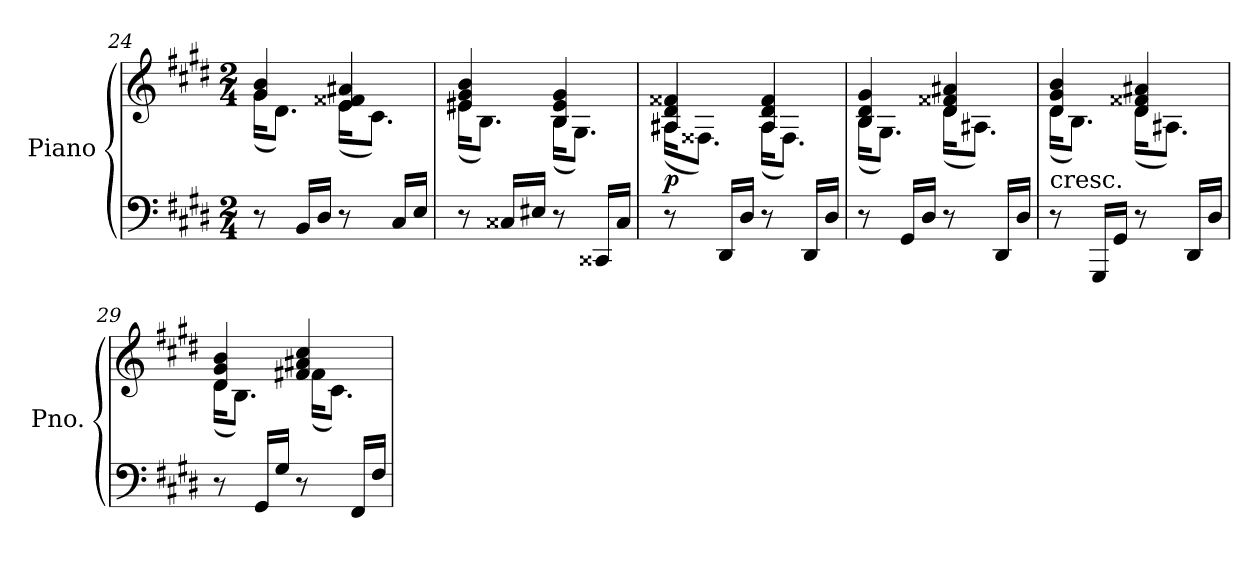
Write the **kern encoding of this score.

**kern	**kern	**dynam
*part1	*part1	*part1
*staff2	*staff1	*staff1/2
*I"Piano	*	*
*I'Pno.	*	*
*clefF4	*clefG2	*
*k[f#c#g#d#]	*k[f#c#g#d#]	*
*E:	*E:	*
*M2/4	*M2/4	*
=24	=24	=24
*	*^	*
8r	4g#/ 4b/	(16g#\KL	.
.	.	8.d#\J)	.
16BB/LL	.	.	.
16D#/JJ	.	.	.
8r	4e/ 4f##X/ 4a#X/	(16e\KL	.
.	.	8.c#\J)	.
16C#/LL	.	.	.
16E/JJ	.	.	.
=25	=25	=25	=25
8r	4e#X/ 4g#/ 4b/	(16e#\KL	.
.	.	8.B\J)	.
16C##X/LL	.	.	.
16E#X/JJ	.	.	.
8r	4B/ 4e#/ 4g#/	(16B\KL	.
.	.	8.G#\J)	.
16CC##X/LL	.	.	.
16C##/JJ	.	.	.
=26	=26	=26	=26
!	!	!	!LO:DY:b
8r	4A#X/ 4d#/ 4f##X/	(16A#\KL	p
.	.	8.F##X\J)	.
16DD#/LL	.	.	.
16D#/JJ	.	.	.
8r	4A#/ 4d#/ 4f##/	(16A#\KL	.
.	.	8.F##\J)	.
16DD#/LL	.	.	.
16D#/JJ	.	.	.
!!LO:LB:g=z	!!
=27	=27	=27	=27
8r	4B/ 4d#/ 4g#/	(16B\KL	.
.	.	8.G#\J)	.
16GG#/LL	.	.	.
16D#/JJ	.	.	.
8r	4d#/ 4f##X/ 4a#X/	(16d#\KL	.
.	.	8.A#X\J)	.
16DD#/LL	.	.	.
16D#/JJ	.	.	.
=28	=28	=28	=28
!LO:TX:a:t=cresc.	!	!	!
8r	4d#/ 4g#/ 4b/	(16d#\KL	.
.	.	8.B\J)	.
16GGG#/LL	.	.	.
16GG#/JJ	.	.	.
8r	4d#/ 4f##X/ 4a#X/	(16d#\KL	.
.	.	8.A#X\J)	.
16DD#/LL	.	.	.
16D#/JJ	.	.	.
=29	=29	=29	=29
8r	4d#/ 4g#/ 4b/	(16d#\KL	.
.	.	8.B\J)	.
16GG#/LL	.	.	.
16G#/JJ	.	.	.
8r	4f#X/ 4a#X/ 4cc#/	(16f#\KL	.
.	.	8.c#\J)	.
16FF#/LL	.	.	.
16F#/JJ	.	.	.
*	*v	*v	*
=	=	=
*-	*-	*-
